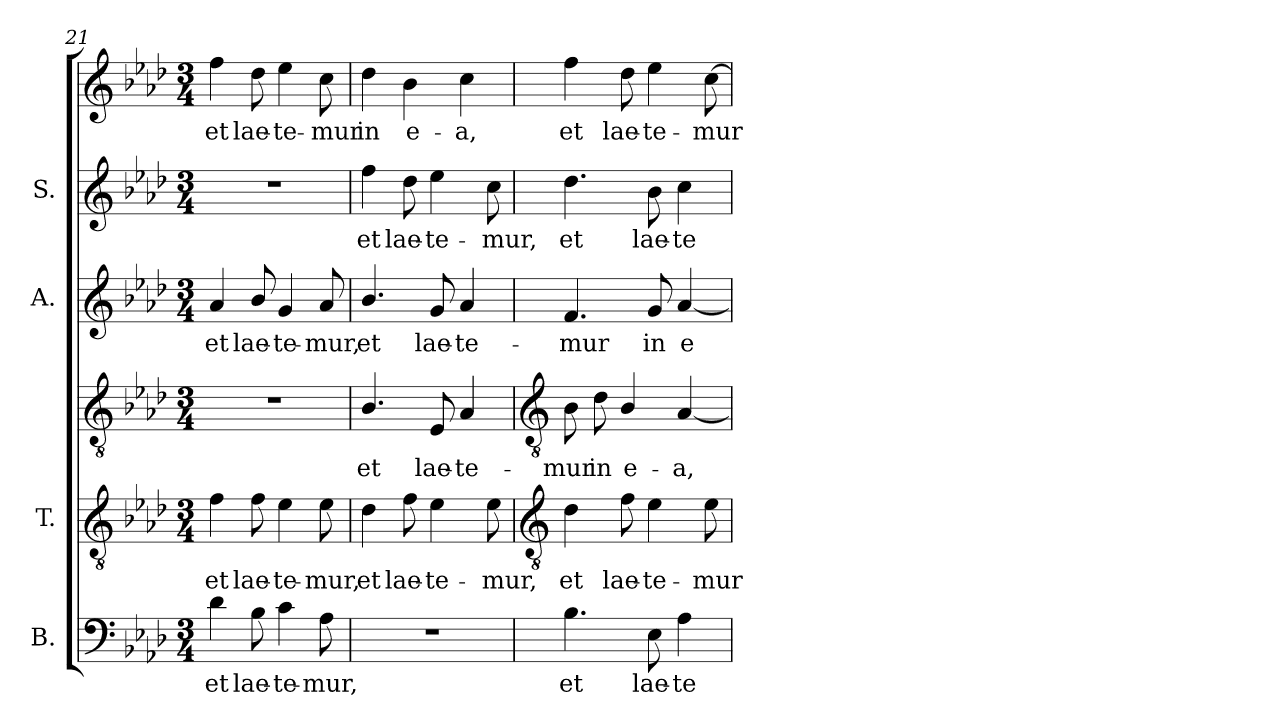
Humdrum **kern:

**kern	**text	**kern	**text	**kern	**text	**kern	**text	**kern	**text	**kern	**text
*part4	*part4	*part3	*part3	*part3	*part3	*part2	*part2	*part1	*part1	*part1	*part1
*staff6	*staff6	*staff5	*staff5	*staff4	*staff4	*staff3	*staff3	*staff2	*staff2	*staff1	*staff1
*I"B.	*	*I"T.	*	*	*	*I"A.	*	*I"S.	*	*	*
*clefF4	*	*clefGv2	*	*clefGv2	*	*clefG2	*	*clefG2	*	*clefG2	*
*k[b-e-a-d-]	*	*k[b-e-a-d-]	*	*k[b-e-a-d-]	*	*k[b-e-a-d-]	*	*k[b-e-a-d-]	*	*k[b-e-a-d-]	*
*A-:	*	*A-:	*	*A-:	*	*A-:	*	*A-:	*	*A-:	*
*M3/4	*	*M3/4	*	*M3/4	*	*M3/4	*	*M3/4	*	*M3/4	*
=21	=21	=21	=21	=21	=21	=21	=21	=21	=21	=21	=21
!	!LO:LY:b	!	!LO:LY:b	!LO:N:vis=1	!	!	!LO:LY:b	!LO:N:vis=1	!	!	!LO:LY:b
4d-	et	4f	et	2.r	.	4a-/	et	2.r	.	4ff	et
!	!LO:LY:b	!	!LO:LY:b	!	!	!	!LO:LY:b	!	!	!	!LO:LY:b
8B-	lae-	8f	lae-	.	.	8b-/	lae-	.	.	8dd-	lae-
!	!LO:LY:b	!	!LO:LY:b	!	!	!	!LO:LY:b	!	!	!	!LO:LY:b
4c	-te-	4e-	-te-	.	.	4g/	-te-	.	.	4ee-	-te-
!	!LO:LY:b	!	!LO:LY:b	!	!	!	!LO:LY:b	!	!	!	!LO:LY:b
8A-	-mur,	8e-	-mur,	.	.	8a-/	-mur,	.	.	8cc	-mur
=22	=22	=22	=22	=22	=22	=22	=22	=22	=22	=22	=22
!LO:N:vis=1	!	!	!LO:LY:b	!	!LO:LY:b	!	!LO:LY:b	!	!LO:LY:b	!	!LO:LY:b
2.r	.	4d-	-et	4.B-/	et	4.b-/	et	4ff	et	4dd-	in
!	!	!	!LO:LY:b	!	!	!	!	!	!LO:LY:b	!	!LO:LY:b
.	.	8f	lae-	.	.	.	.	8dd-	lae-	4b-	e-
!	!	!	!LO:LY:b	!	!LO:LY:b	!	!LO:LY:b	!	!LO:LY:b	!	!
.	.	4e-	-te-	8E-	lae-	8g	lae-	4ee-	-te-	.	.
!	!	!	!	!	!LO:LY:b	!	!LO:LY:b	!	!	!	!LO:LY:b
.	.	.	.	4A-	-te-	4a-	-te-	.	.	4cc	-a,
!	!	!	!LO:LY:b	!	!	!	!	!	!LO:LY:b	!	!
.	.	8e-	-mur,	.	.	.	.	8cc	-mur,	.	.
!!LO:LB:g=z
=23	=23	=23	=23	=23	=23	=23	=23	=23	=23	=23	=23
*	*	*clefGv2	*	*clefGv2	*	*	*	*	*	*	*
!	!LO:LY:b	!	!LO:LY:b	!	!LO:LY:b	!	!LO:LY:b	!	!LO:LY:b	!	!LO:LY:b
4.B-	et	4d-	et	8B-	mur	4.f	-mur	4.dd-	et	4ff	et
!	!	!	!	!	!LO:LY:b	!	!	!	!	!	!
.	.	.	.	8d-	in	.	.	.	.	.	.
!	!	!	!LO:LY:b	!	!LO:LY:b	!	!	!	!	!	!LO:LY:b
.	.	8f	lae-	4B-/	e-	.	.	.	.	8dd-	lae-
!	!LO:LY:b	!	!LO:LY:b	!	!	!	!LO:LY:b	!	!LO:LY:b	!	!LO:LY:b
8E-	lae-	4e-	-te-	.	.	8g	in	8b-	lae-	4ee-	-te-
!	!LO:LY:b	!	!	!	!LO:LY:b	!	!LO:LY:b	!	!LO:LY:b	!	!
4A-	-te-	.	.	[4A-	-a,	[4a-	e	4cc	-te-	.	.
!	!	!	!LO:LY:b	!	!	!	!	!	!	!	!LO:LY:b
.	.	8e-	-mur	.	.	.	.	.	.	[8cc	-mur
=	=	=	=	=	=	=	=	=	=	=	=
*-	*-	*-	*-	*-	*-	*-	*-	*-	*-	*-	*-
